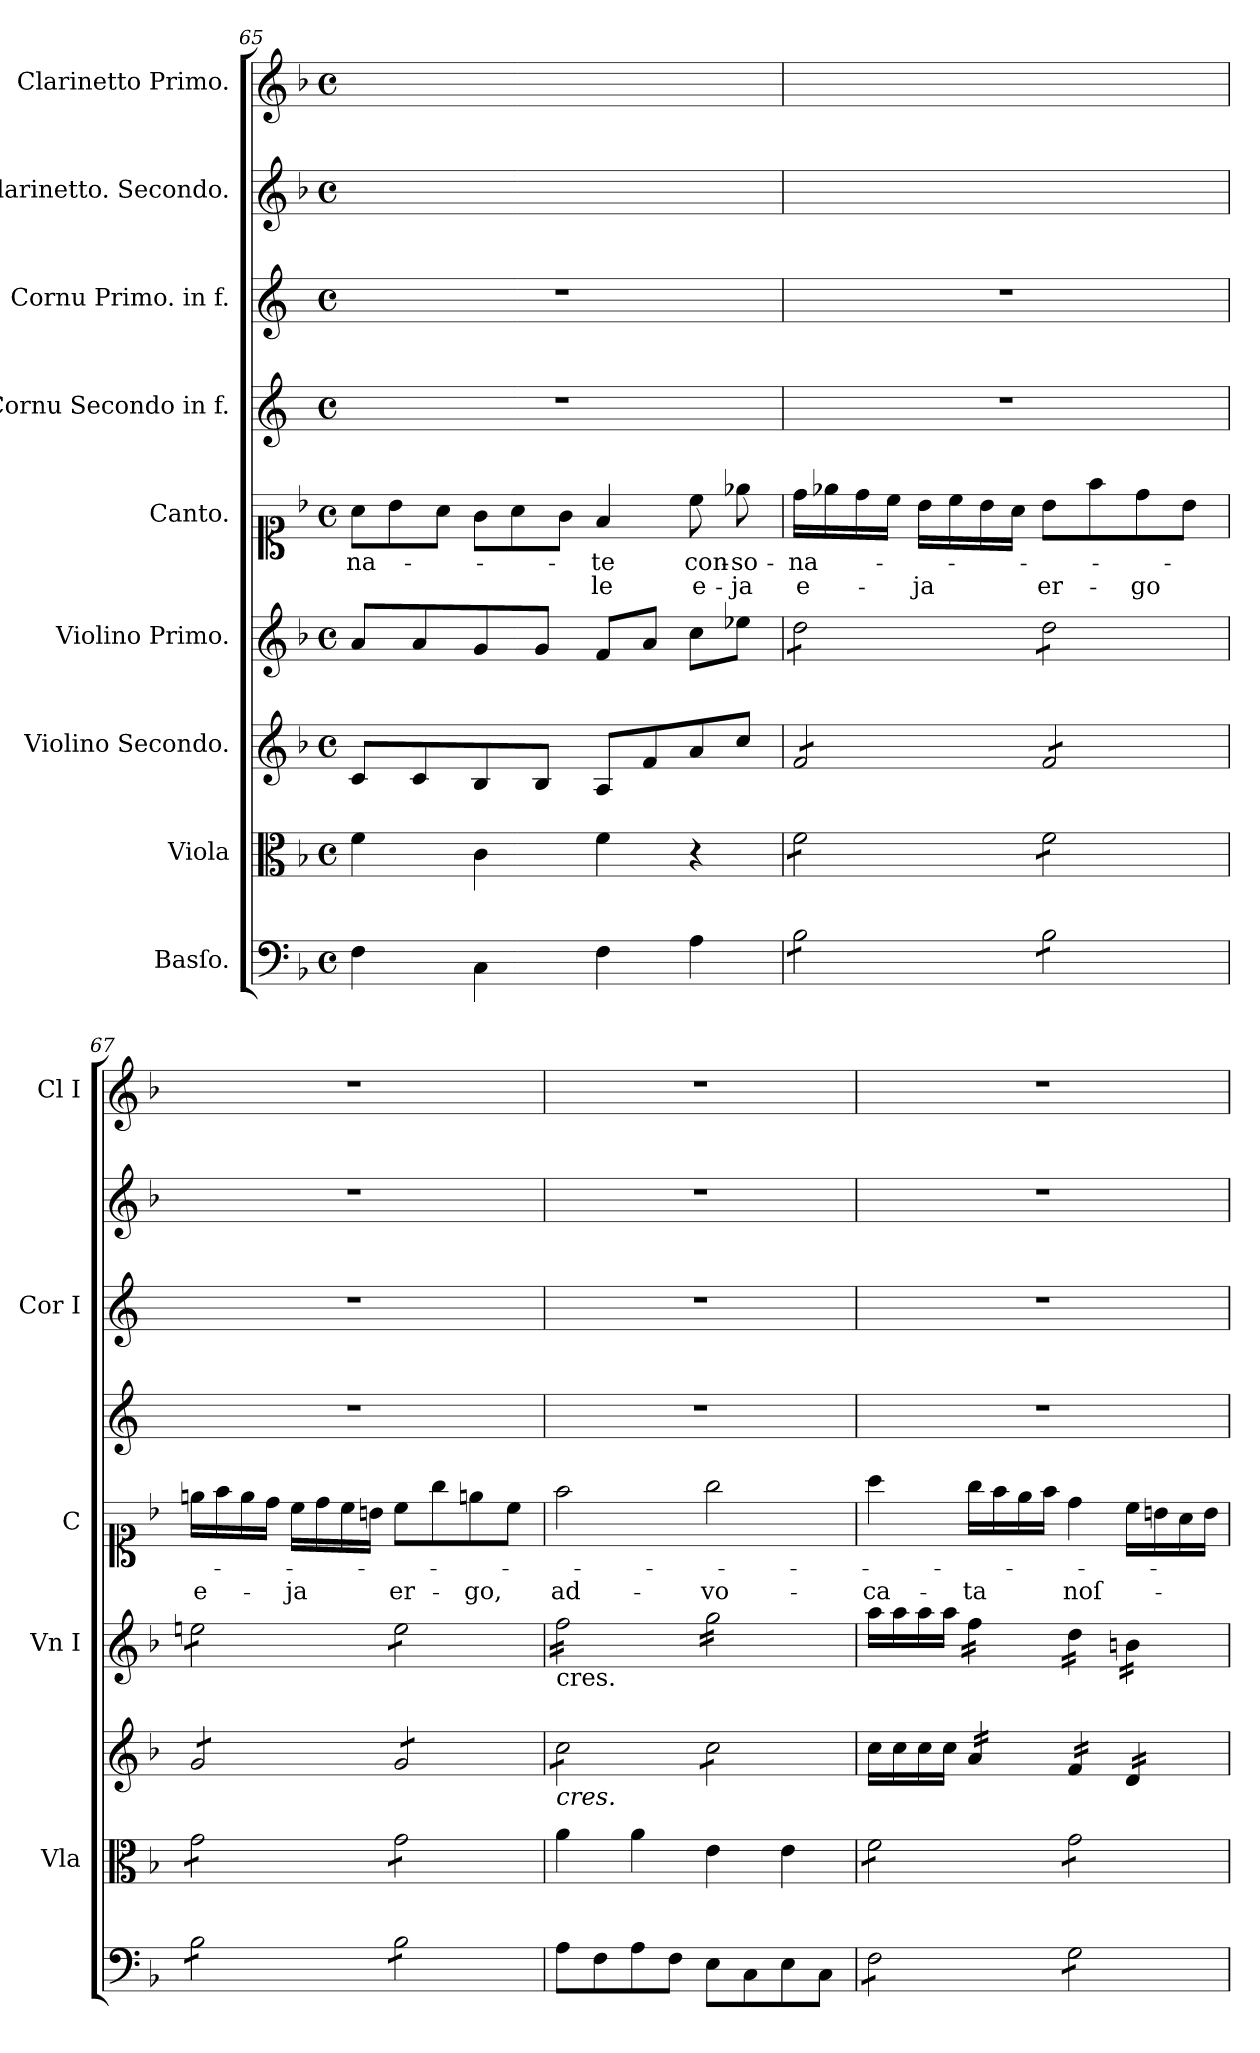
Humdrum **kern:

**kern	**kern	**kern	**kern	**kern	**text	**text	**kern	**kern	**kern	**kern
*part9	*part8	*part7	*part6	*part5	*part5	*part5	*part4	*part3	*part2	*part1
*staff9	*staff8	*staff7	*staff6	*staff5	*staff5	*staff5	*staff4	*staff3	*staff2	*staff1
*I"Basſo.	*I"Viola	*I"Violino Secondo.	*I"Violino Primo.	*I"Canto.	*	*	*I"Cornu Secondo in f.	*I"Cornu Primo. in f.	*I"Clarinetto. Secondo.	*I"Clarinetto Primo.
*	*I'Vla	*	*I'Vn I	*I'C	*	*	*	*I'Cor I	*	*I'Cl I
*clefF4	*clefC3	*clefG2	*clefG2	*clefC1	*	*	*clefG2	*clefG2	*clefG2	*clefG2
*	*	*	*	*	*	*	*ITrd4c7	*ITrd4c7	*	*
*k[b-]	*k[b-]	*k[b-]	*k[b-]	*k[b-]	*	*	*k[b-]	*k[b-]	*k[b-]	*k[b-]
*F:	*F:	*F:	*F:	*F:	*	*	*	*	*F:	*F:
*M4/4	*M4/4	*M4/4	*M4/4	*M4/4	*	*	*M4/4	*M4/4	*M4/4	*M4/4
*met(c)	*met(c)	*met(c)	*met(c)	*met(c)	*	*	*met(c)	*met(c)	*met(c)	*met(c)
*	*	*	*	*Xtuplet	*	*	*	*	*	*
=65	=65	=65	=65	=65	=65	=65	=65	=65	=65	=65
4F\	4f\	8c/L	8a/L	12a\L	-na-	.	1r	1r	1ryy	1ryy
.	.	.	.	12b-\	.	.	.	.	.	.
.	.	8c/	8a/	.	.	.	.	.	.	.
.	.	.	.	12a\J	.	.	.	.	.	.
4C\	4c\	8B-/	8g/	12g\L	.	.	.	.	.	.
.	.	.	.	12a\	.	.	.	.	.	.
.	.	8B-/J	8g/J	.	.	.	.	.	.	.
.	.	.	.	12g\J	.	.	.	.	.	.
4F\	4f\	8A/L	8f/L	4f/	-te	-le	.	.	.	.
.	.	8f/	8a/J	.	.	.	.	.	.	.
4A\	4r	8a/	8cc\L	8cc\	con-	e-	.	.	.	.
.	.	8cc/J	8ee-X\J	8ee-X\	-so-	-ja	.	.	.	.
=66	=66	=66	=66	=66	=66	=66	=66	=66	=66	=66
*tremolo	*	*	*	*	*	*	*	*	*	*
*	*tremolo	*	*	*	*	*	*	*	*	*
*	*	*tremolo	*	*	*	*	*	*	*	*
*	*	*	*tremolo	*	*	*	*	*	*	*
8B-\L	8f\L	8f/L	8dd\L	16dd\LL	-na-	e-	1r	1r	1ryy	1ryy
.	.	.	.	16ee-X\	.	.	.	.	.	.
8B-\	8f\	8f/	8dd\	16dd\	.	.	.	.	.	.
.	.	.	.	16cc\JJ	.	.	.	.	.	.
8B-\	8f\	8f/	8dd\	16b-\LL	.	-ja	.	.	.	.
.	.	.	.	16cc\	.	.	.	.	.	.
8B-\J	8f\J	8f/J	8dd\J	16b-\	.	.	.	.	.	.
.	.	.	.	16a\JJ	.	.	.	.	.	.
8B-\L	8f\L	8f/L	8dd\L	8b-\L	.	er-	.	.	.	.
8B-\	8f\	8f/	8dd\	8ff\	.	.	.	.	.	.
8B-\	8f\	8f/	8dd\	8dd\	.	-go	.	.	.	.
8B-\J	8f\J	8f/J	8dd\J	8b-\J	.	.	.	.	.	.
=67	=67	=67	=67	=67	=67	=67	=67	=67	=67	=67
8B-\L	8g\L	8g/L	8een\L	16een\LL	.	e-	1r	1r	1r	1r
.	.	.	.	16ff\	.	.	.	.	.	.
8B-\	8g\	8g/	8een\	16ee\	.	.	.	.	.	.
.	.	.	.	16dd\JJ	.	.	.	.	.	.
8B-\	8g\	8g/	8een\	16cc\LL	.	-ja	.	.	.	.
.	.	.	.	16dd\	.	.	.	.	.	.
8B-\J	8g\J	8g/J	8een\J	16cc\	.	.	.	.	.	.
.	.	.	.	16bn\JJ	.	.	.	.	.	.
8B-\L	8g\L	8g/L	8ee\L	8cc\L	.	er-	.	.	.	.
8B-\	8g\	8g/	8ee\	8gg\	.	.	.	.	.	.
8B-\	8g\	8g/	8ee\	8een\	.	-go,	.	.	.	.
8B-\J	8g\J	8g/J	8ee\J	8cc\J	.	.	.	.	.	.
*	*Xtremolo	*	*	*	*	*	*	*	*	*
*Xtremolo	*	*	*	*	*	*	*	*	*	*
=68	=68	=68	=68	=68	=68	=68	=68	=68	=68	=68
!	!	!	!LO:TX:b:t=cres.	!	!	!	!	!	!	!
!	!	!LO:TX:b:i:t=cres.	!	!	!	!	!	!	!	!
8A\L	4a\	8cc\L	16ff\LL	2ff\	.	ad-	1r	1r	1r	1r
.	.	.	16ff\	.	.	.	.	.	.	.
8F\	.	8cc\	16ff\	.	.	.	.	.	.	.
.	.	.	16ff\	.	.	.	.	.	.	.
8A\	4a\	8cc\	16ff\	.	.	.	.	.	.	.
.	.	.	16ff\	.	.	.	.	.	.	.
8F\J	.	8cc\J	16ff\	.	.	.	.	.	.	.
.	.	.	16ff\JJ	.	.	.	.	.	.	.
8E\L	4e\	8cc\L	16gg\LL	2gg\	.	-vo-	.	.	.	.
.	.	.	16gg\	.	.	.	.	.	.	.
8C\	.	8cc\	16gg\	.	.	.	.	.	.	.
.	.	.	16gg\	.	.	.	.	.	.	.
8E\	4e\	8cc\	16gg\	.	.	.	.	.	.	.
.	.	.	16gg\	.	.	.	.	.	.	.
8C\J	.	8cc\J	16gg\	.	.	.	.	.	.	.
*	*	*Xtremolo	*	*	*	*	*	*	*	*
.	.	.	16gg\JJ	.	.	.	.	.	.	.
*	*	*	*Xtremolo	*	*	*	*	*	*	*
=69	=69	=69	=69	=69	=69	=69	=69	=69	=69	=69
*tremolo	*	*	*	*	*	*	*	*	*	*
*	*tremolo	*	*	*	*	*	*	*	*	*
8F\L	8f\L	16cc\LL	16aa\LL	4aa\	.	-ca-	1r	1r	1r	1r
.	.	16cc\	16aa\	.	.	.	.	.	.	.
8F\	8f\	16cc\	16aa\	.	.	.	.	.	.	.
.	.	16cc\JJ	16aa\JJ	.	.	.	.	.	.	.
*	*	*tremolo	*	*	*	*	*	*	*	*
*	*	*	*tremolo	*	*	*	*	*	*	*
8F\	8f\	16a/LL	16ff\LL	16gg\LL	.	-ta	.	.	.	.
.	.	16a/	16ff\	16ff\	.	.	.	.	.	.
8F\J	8f\J	16a/	16ff\	16ee\	.	.	.	.	.	.
.	.	16a/JJ	16ff\JJ	16ff\JJ	.	.	.	.	.	.
8G\L	8g\L	16f/LL	16dd\LL	4dd\	.	noſ-	.	.	.	.
.	.	16f/	16dd\	.	.	.	.	.	.	.
8G\	8g\	16f/	16dd\	.	.	.	.	.	.	.
.	.	16f/JJ	16dd\JJ	.	.	.	.	.	.	.
8G\	8g\	16d/LL	16bn\LL	16cc\LL	.	.	.	.	.	.
.	.	16d/	16bn\	16bn\	.	.	.	.	.	.
8G\J	8g\J	16d/	16bn\	16a\	.	.	.	.	.	.
*	*Xtremolo	*	*	*	*	*	*	*	*	*
*Xtremolo	*	*	*	*	*	*	*	*	*	*
.	.	16d/JJ	16bn\JJ	16b\JJ	.	.	.	.	.	.
*	*	*	*Xtremolo	*	*	*	*	*	*	*
*	*	*Xtremolo	*	*	*	*	*	*	*	*
=	=	=	=	=	=	=	=	=	=	=
*-	*-	*-	*-	*-	*-	*-	*-	*-	*-	*-
